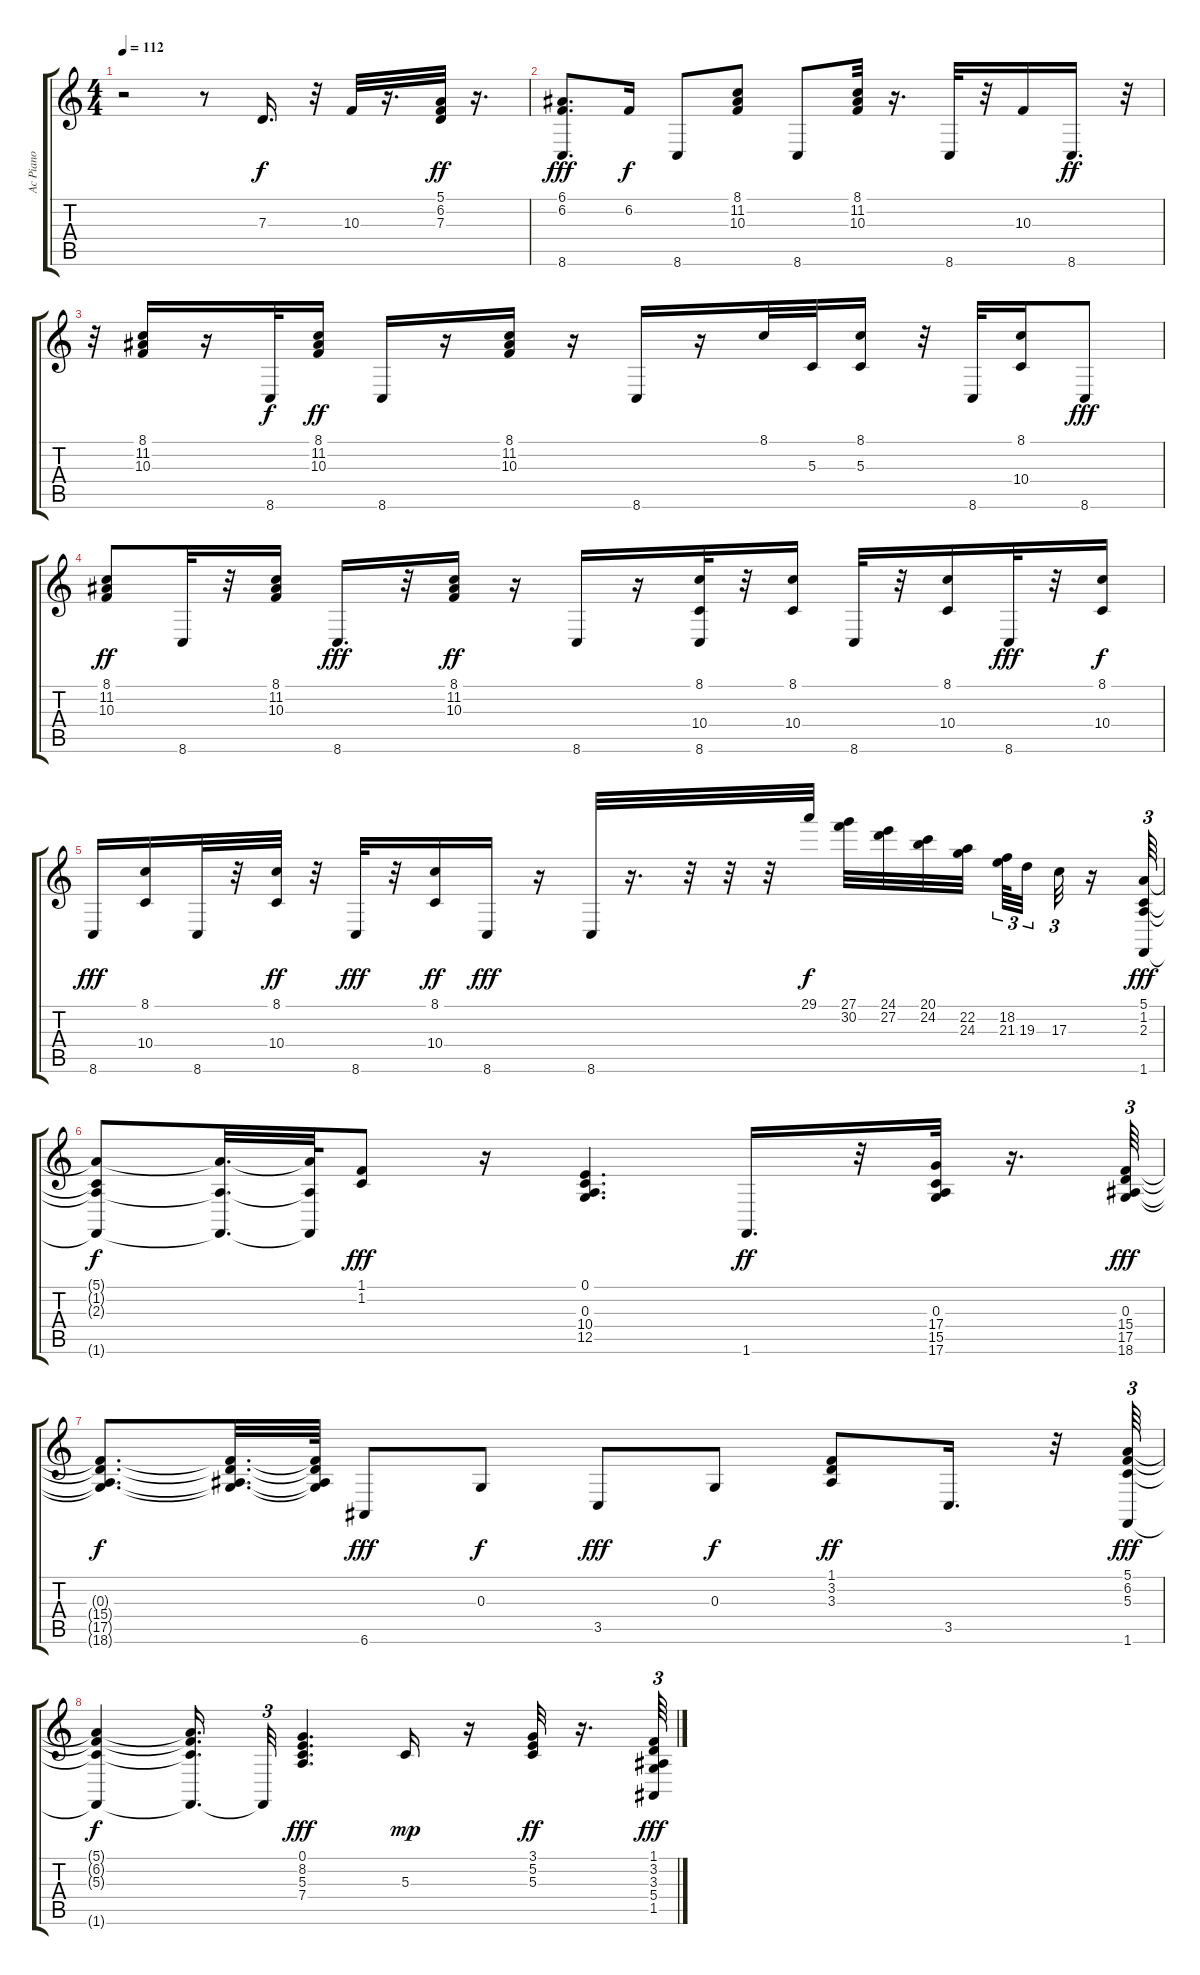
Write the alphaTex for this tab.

\track ("Ac Piano" "Ac Piano") {instrument brightacousticpiano}
\staff {score tabs}
\tuning (E4 B3 G3 D3 A2 E2) {hide}
\ts (4 4)
\tempo 112
\clef g2
\ks c
r.2{dy ff} r.8 7.3.16{d dy f} r.32 10.3.32 r.16{d} (5.1 6.2 7.3).32{dy ff} r.16{d} |
(6.1 6.2 8.6).8{d dy fff} 6.2.16{dy f} 8.6.8 (8.1 11.2 10.3).8 8.6.8 (8.1 11.2 10.3).32 r.16{d} 8.6.32 r.32 10.3.16 8.6.16{d dy ff} r.32 |
r.32 (8.1 11.2 10.3).16 r.16 8.6.32{dy f} (8.1 11.2 10.3).16{dy ff} 8.6.16 r.16 (8.1 11.2 10.3).16 r.16 8.6.16 r.16 8.1.32 5.3.32 (8.1 5.3).16 r.32 8.6.32 (8.1 10.4).16 8.6.8{dy fff} |
(8.1 11.2 10.3).8{dy ff} 8.6.32 r.32 (8.1 11.2 10.3).16 8.6.16{d dy fff} r.32 (8.1 11.2 10.3).16{dy ff} r.16 8.6.16 r.16 (8.1 10.4 8.6).32 r.32 (8.1 10.4).16 8.6.32 r.32 (8.1 10.4).16 8.6.32{dy fff} r.32 (8.1 10.4).16{dy f} |
8.6.16{dy fff} (8.1 10.4).16 8.6.32 r.32 (8.1 10.4).32{dy ff} r.32 8.6.32{dy fff} r.32 (8.1 10.4).16{dy ff} 8.6.16{dy fff} r.16 8.6.32 r.16{d} r.32 r.32 r.32 29.1.32{dy f} (27.1 30.2).32 (24.1 27.2).32 (20.1 24.2).32 (22.2 24.3).32 (18.2 21.3).64{tu (3 2)} 19.3.32{tu (3 2)} 17.3.32{tu (3 2)} r.16 (5.1 1.2 2.3 1.6).64{tu (3 2) dy fff} |
(5.1{t} 1.2{t} 2.3{t} 1.6{t}).8{dy f} (5.1{t} 2.3{t} 1.6{t}).32{d} (5.1{t} 2.3{t} 1.6{t}).64 (1.1 1.2).8{dy fff} r.16 (0.1 0.3 10.4 12.5).4{d} 1.6.16{d dy ff} r.32 (0.3 17.4 15.5 17.6).32 r.16{d} (0.3 15.4 17.5 18.6).64{tu (3 2) dy fff} |
(0.3{t} 15.4{t} 17.5{t} 18.6{t}).8{d dy f} (0.3{t} 15.4{t} 17.5{t} 18.6{t}).32{d} (0.3{t} 15.4{t} 17.5{t} 18.6{t}).64 6.6.8{dy fff} 0.3.8{dy f} 3.5.8{dy fff} 0.3.8{dy f} (1.1 3.2 3.3).8{dy ff} 3.5.16{d} r.32 (5.1 6.2 5.3 1.6).64{tu (3 2) dy fff} |
(5.1{t} 6.2{t} 5.3{t} 1.6{t}).4{dy f} (5.1{t} 6.2{t} 5.3{t} 1.6{t}).16{d} 1.6{t}.32{tu (3 2)} (0.1 8.2 5.3 7.4).4{d dy fff} 5.3.16{dy mp} r.16 (3.1 5.2 5.3).32{dy ff} r.16{d} (1.1 3.2 3.3 5.4 1.5).64{tu (3 2) dy fff}
